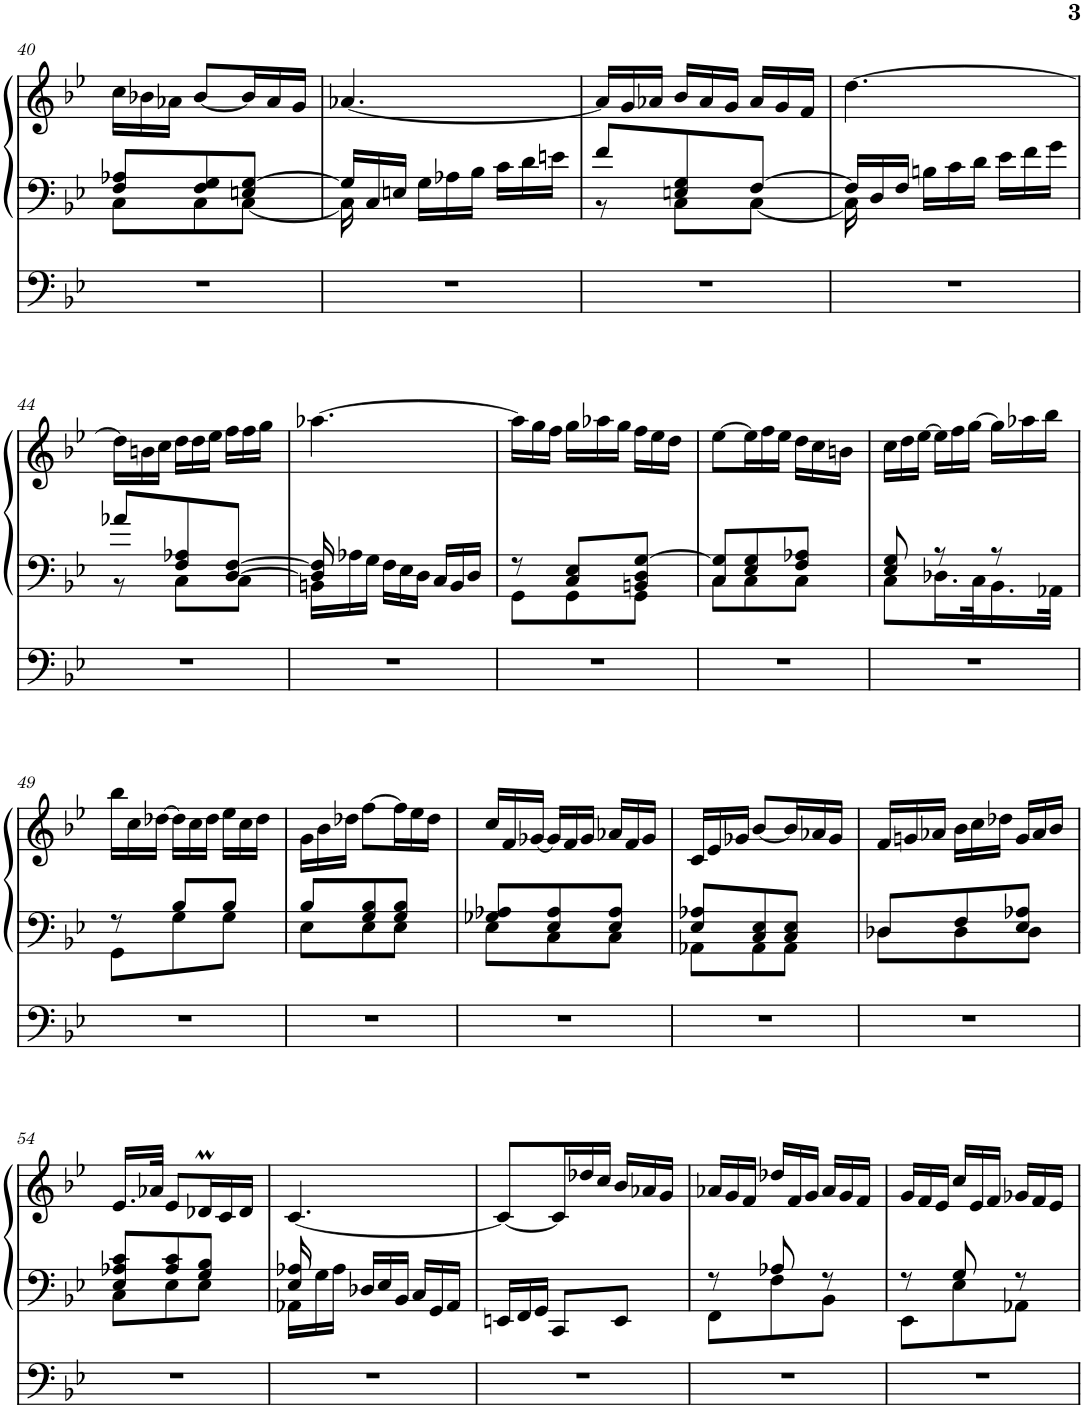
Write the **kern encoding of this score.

**kern	**kern	**kern	**kern	**kern	**kern	**kern
*part6	*part5	*part4	*part3	*part2	*part1	*part1
*staff7	*staff6	*staff5	*staff4	*staff3	*staff2	*staff1
*I"Organ	*I"Organ	*I"Pipe Organ	*I"Organ	*I"Organ	*I"Organ	*
*	*	*I'Org.	*	*	*	*
!!LO:PB:g=z
*clefF4	*clefF4	*clefG2	*clefG2	*clefF4	*clefF4	*clefG2
*k[b-e-]	*k[b-e-]	*k[b-e-]	*k[b-e-]	*k[b-e-]	*k[b-e-]	*k[b-e-]
*M3/8	*M3/8	*M3/8	*M3/8	*M3/8	*M3/8	*M3/8
=40	=40	=40	=40	=40	=40	=40
*^	*^	*	*	*	*	*
*	*	*	*	*Xtuplet	*Xtuplet	*	*	*Xtuplet
*	*	*	*	*	*	*	*^	*
8F\ 8A-X\L	8C/L	8f\ 8a-X\L	8c\L	24ggg\LL	24cc/LL	4.r	8F/ 8A-X/L	8C\L	24cc\LL
.	.	.	.	24fff\	24b-X/	.	.	.	24b-X\
.	.	.	.	24eee-\J	24a-X/J	.	.	.	24a-X\JJ
8F\ 8G\	8C/	8f\ 8g\	8c\	[8fff\	[8b-/	.	8F/ 8G/	8C\	[8b-/L
8En\ [8G\J	[8C/J	8en\ [8g\J	[8c\J	24fff\L]	24b-/L]	.	8En/ [8G/J	[8C\J	24b-/L]
.	.	.	.	24eee-\	24a-/	.	.	.	24a-/
.	.	.	.	24ddd\JJ	24g/JJ	.	.	.	24g/JJ
=41	=41	=41	=41	=41	=41	=41	=41	=41	=41
*Xtuplet	*	*Xtuplet	*	*	*	*	*Xtuplet	*	*
24G\LL]	16C]	24g\LL]	16c]	[4.eee-	[4.a-X	4.r	24G/LL]	16C\]	[4.a-X/
24C\	.	24c\	.	.	.	.	24C/	.	.
.	4ryy	.	4ryy	.	.	.	.	4ryy	.
24En\	.	24en\	.	.	.	.	24En/JJ	.	.
24G\	.	24g\	.	.	.	.	24G\LL	.	.
24A-X\	.	24a-X\	.	.	.	.	24A-X\	.	.
24B-\	.	24b-\	.	.	.	.	24B-\JJ	.	.
24c\	.	24cc\	.	.	.	.	24c\LL	.	.
24d\	.	24dd\	.	.	.	.	24d\	.	.
.	16ryy	.	16ryy	.	.	.	.	16ryy	.
24en\JJ	.	24een\JJ	.	.	.	.	24en\JJ	.	.
=42	=42	=42	=42	=42	=42	=42	=42	=42	=42
8f\L	8r	8ff\L	8r	24eee-\LL]	24a-/LL]	4.r	8f/L	8r	24a-/LL]
.	.	.	.	24ddd\	24g/	.	.	.	24g/
.	.	.	.	24eee-\	24a-X/	.	.	.	24a-X/JJ
8En\ 8G\	8C/L	8en\ 8g\	8c\L	24fff\	24b-/	.	8En/ 8G/	8C\L	24b-/LL
.	.	.	.	24eee-\	24a-/	.	.	.	24a-/
.	.	.	.	24ddd\	24g/	.	.	.	24g/JJ
[8F\J	[8C/J	[8f\J	[8c\J	24eee-\	24a-/	.	[8F/J	[8C\J	24a-/LL
.	.	.	.	24ddd\	24g/	.	.	.	24g/
.	.	.	.	24ccc\JJ	24f/JJ	.	.	.	24f/JJ
=43	=43	=43	=43	=43	=43	=43	=43	=43	=43
24F\LL]	16C]	24f\LL]	16c]	[4.aaa	[4.dd	4.r	24F/LL]	16C\]	[4.dd\
24D\	.	24d\	.	.	.	.	24D/	.	.
.	4ryy	.	4ryy	.	.	.	.	4ryy	.
24F\	.	24f\	.	.	.	.	24F/JJ	.	.
24Bn\	.	24bn\	.	.	.	.	24Bn\LL	.	.
24c\	.	24cc\	.	.	.	.	24c\	.	.
24d\	.	24dd\	.	.	.	.	24d\JJ	.	.
24e-\	.	24ee-X\	.	.	.	.	24e-\LL	.	.
24f\	.	24ff\	.	.	.	.	24f\	.	.
.	16ryy	.	16ryy	.	.	.	.	16ryy	.
24g\JJ	.	24gg\JJ	.	.	.	.	24g\JJ	.	.
!!LO:LB:g=z
=44	=44	=44	=44	=44	=44	=44	=44	=44	=44
8a-X\L	8r	8aa-X\L	8r	24aaa\LL]	24dd\LL]	4.r	8a-X/L	8r	24dd\LL]
.	.	.	.	24fff#X\	24bn\	.	.	.	24bn\
.	.	.	.	24ggg\	24cc\	.	.	.	24cc\JJ
8F\ 8A-X\	8C/L	8f\ 8a-X\	8c\L	24aaa\	24dd\	.	8F/ 8A-X/	8C\L	24dd\LL
.	.	.	.	24aaa\	24dd\	.	.	.	24dd\
.	.	.	.	24bbb-\	24ee-\	.	.	.	24ee-\JJ
[8D\ [8F\J	8C/J	[8d\ [8f\J	8c\J	24cccc\	24ff\	.	[8D/ [8F/J	8C\J	24ff\LL
.	.	.	.	24cccc\	24ff\	.	.	.	24ff\
.	.	.	.	24dddd\JJ	24gg\JJ	.	.	.	24gg\JJ
=45	=45	=45	=45	=45	=45	=45	=45	=45	=45
24BBn/LL	16D] 16F]	24Bn\LL	16d] 16f]	[4.eeee-	[4.aa-X	4.r	24BBn\LL	16D/] 16F/]	[4.aa-X\
24A-X/	.	24a-X\	.	.	.	.	24A-X\	.	.
.	4ryy	.	4ryy	.	.	.	.	4ryy	.
24G/	.	24g\	.	.	.	.	24G\JJ	.	.
24F/	.	24f\	.	.	.	.	24F\LL	.	.
24E-/	.	24e-\	.	.	.	.	24E-\	.	.
24D/	.	24d\	.	.	.	.	24D\JJ	.	.
24C/	.	24c\	.	.	.	.	24C/LL	.	.
24BB/	.	24B\	.	.	.	.	24BB/	.	.
.	16ryy	.	16ryy	.	.	.	.	16ryy	.
24D/JJ	.	24d\JJ	.	.	.	.	24D/JJ	.	.
=46	=46	=46	=46	=46	=46	=46	=46	=46	=46
8r	8GG/L	8r	8G\L	24eeee-\LL]	24aa-\LL]	4.r	8r	8GG\L	24aa-\LL]
.	.	.	.	24dddd\	24gg\	.	.	.	24gg\
.	.	.	.	24cccc\	24ff\	.	.	.	24ff\JJ
8C\ 8E-\L	8GG/	8c\ 8e-\L	8G\	24dddd\	24gg\	.	8C/ 8E-/L	8GG\	24gg\LL
.	.	.	.	24eeee-\	24aa-X\	.	.	.	24aa-X\
.	.	.	.	24dddd\	24gg\	.	.	.	24gg\JJ
8BBn\ 8D\ [8G\J	8GG/J	8Bn\ 8d\ [8g\J	8G\J	24cccc\	24ff\	.	8BBn/ 8D/ [8G/J	8GG\J	24ff\LL
.	.	.	.	24bbb-\	24ee-\	.	.	.	24ee-\
.	.	.	.	24aaa\JJ	24dd\JJ	.	.	.	24dd\JJ
=47	=47	=47	=47	=47	=47	=47	=47	=47	=47
8C\ 8G]\L	8C/L	8c\ 8g]\L	8c\L	[8bbb-\L	[8ee-\L	4.r	8C/ 8G/]L	8C\L	[8ee-\L
8E-\ 8G\	8C/	8e-\ 8g\	8c\	24bbb-\L]	24ee-\L]	.	8E-/ 8G/	8C\	24ee-\L]
.	.	.	.	24cccc\	24ff\	.	.	.	24ff\
.	.	.	.	24bbb-\	24ee-\	.	.	.	24ee-\JJ
8F\ 8A-X\J	8C/J	8f\ 8a-X\J	8c\J	24aaa\	24dd\	.	8F/ 8A-X/J	8C\J	24dd\LL
.	.	.	.	24ggg\	24cc\	.	.	.	24cc\
.	.	.	.	24fff#X\JJ	24bn\JJ	.	.	.	24bn\JJ
=48	=48	=48	=48	=48	=48	=48	=48	=48	=48
8E- 8G	8C/L	8e- 8g	8c\L	24ggg\LL	24cc\LL	4.r	8E-/ 8G/	8C\L	24cc\LL
.	.	.	.	24aaa\	24dd\	.	.	.	24dd\
.	.	.	.	[24bbb-\	[24ee-\	.	.	.	[24ee-\JJ
8r	16.D-X/L	8r	16.d-X\L	24bbb-\]	24ee-\]	.	8r	16.D-X\L	24ee-\LL]
.	.	.	.	24cccc\	24ff\	.	.	.	24ff\
.	.	.	.	[24dddd\	[24gg\	.	.	.	[24gg\JJ
.	32C/K	.	32c\K	.	.	.	.	32C\K	.
8r	16.BB-/	8r	16.B-X\	24dddd\]	24gg\]	.	8r	16.BB-\	24gg\LL]
.	.	.	.	24eeee-\	24aa-X\	.	.	.	24aa-X\
.	.	.	.	24ffff\JJ	24bb-\JJ	.	.	.	24bb-\JJ
.	32AA-X/JJk	.	32A-X\JJk	.	.	.	.	32AA-X\JJk	.
!!LO:LB:g=z
=49	=49	=49	=49	=49	=49	=49	=49	=49	=49
8r	8GG/L	8r	8G\L	24ffff\LL	24bb-\LL	4.r	8r	8GG\L	24bb-\LL
.	.	.	.	24ggg\	24cc\	.	.	.	24cc\
.	.	.	.	[24aaa-X\	[24dd-X\	.	.	.	[24dd-X\JJ
8B-\L	8G/	8b-\L	8g\	24aaa-\]	24dd-\]	.	8B-/L	8G\	24dd-\LL]
.	.	.	.	24ggg\	24cc\	.	.	.	24cc\
.	.	.	.	24aaa-\	24dd-\	.	.	.	24dd-\JJ
8B-\J	8G/J	8b-\J	8g\J	24bbb-\	24ee-\	.	8B-/J	8G\J	24ee-\LL
.	.	.	.	24ggg\	24cc\	.	.	.	24cc\
.	.	.	.	24aaa-\JJ	24dd-\JJ	.	.	.	24dd-\JJ
=50	=50	=50	=50	=50	=50	=50	=50	=50	=50
8B-\L	8E-\L	8b-\L	8e-\L	24ddd\LL	24g\LL	4.r	8B-/L	8E-\L	24g\LL
.	.	.	.	24fff\	24b-\	.	.	.	24b-\
.	.	.	.	24aaa-X\J	24dd-X\J	.	.	.	24dd-X\JJ
8G\ 8B-\	8E-\	8g\ 8b-\	8e-\	[8cccc\	[8ff\	.	8G/ 8B-/	8E-\	[8ff\L
8G\ 8B-\J	8E-\J	8g\ 8b-\J	8e-\J	24cccc\L]	24ff\L]	.	8G/ 8B-/J	8E-\J	24ff\L]
.	.	.	.	24bbb-\	24ee-\	.	.	.	24ee-\
.	.	.	.	24aaa-\JJ	24dd-\JJ	.	.	.	24dd-\JJ
=51	=51	=51	=51	=51	=51	=51	=51	=51	=51
8G-X\ 8A-X\L	8E-\L	8g-X\ 8a-X\L	8e-\L	24ggg\LL	24cc/LL	4.r	8G-X/ 8A-X/L	8E-\L	24cc/LL
.	.	.	.	24ccc\	24f/	.	.	.	24f/
.	.	.	.	[24ccc#X\	[24g-X/	.	.	.	[24g-X/JJ
8E-\ 8A-\	8C\	8e-\ 8a-\	8c\	24ccc#\]	24g-/]	.	8E-/ 8A-/	8C\	24g-/LL]
.	.	.	.	24cccn\	24f/	.	.	.	24f/
.	.	.	.	24ccc#X\	24g-/	.	.	.	24g-/JJ
8E-\ 8A-\J	8C\J	8e-\ 8a-\J	8c\J	24eee-\	24a-X/	.	8E-/ 8A-/J	8C\J	24a-X/LL
.	.	.	.	24cccn\	24f/	.	.	.	24f/
.	.	.	.	24ccc#X\JJ	24g-/JJ	.	.	.	24g-/JJ
=52	=52	=52	=52	=52	=52	=52	=52	=52	=52
8E-\ 8A-X\L	8AA-X/L	8e-\ 8a-X\L	8A-X\L	24gg\LL	24c/LL	4.r	8E-/ 8A-X/L	8AA-X\L	24c/LL
.	.	.	.	24bb-\	24e-/	.	.	.	24e-/
.	.	.	.	24ccc#X\J	24g-X/J	.	.	.	24g-X/JJ
8C\ 8E-\	8AA-/	8c\ 8e-\	8A-\	[8fff\	[8b-/	.	8C/ 8E-/	8AA-\	[8b-/L
8C\ 8E-\J	8AA-/J	8c\ 8e-\J	8A-\J	24fff\L]	24b-/L]	.	8C/ 8E-/J	8AA-\J	24b-/L]
.	.	.	.	24eee-\	24a-X/	.	.	.	24a-X/
.	.	.	.	24ccc#\JJ	24g-/JJ	.	.	.	24g-/JJ
=53	=53	=53	=53	=53	=53	=53	=53	=53	=53
8D-X\L	8D-\L	8d-X\L	8d-\L	24ccc\LL	24f/LL	4.r	8D-X/L	8D-\L	24f/LL
.	.	.	.	24ddd\	24gn/	.	.	.	24gn/
.	.	.	.	24eee-\	24a-X/	.	.	.	24a-X/JJ
8F\	8D-\	8f\	8d-\	24fff\	24b-/	.	8F/	8D-\	24b-\LL
.	.	.	.	24ggg\	24cc/	.	.	.	24cc\
.	.	.	.	24aaa-X\	24dd-X/	.	.	.	24dd-X\JJ
8E-\ 8A-X\J	8D-\J	8e-\ 8a-X\J	8d-\J	24ddd\	24g/	.	8E-/ 8A-X/J	8D-\J	24g/LL
.	.	.	.	24eee-\	24a-/	.	.	.	24a-/
.	.	.	.	24fff\JJ	24b-/JJ	.	.	.	24b-/JJ
!!LO:LB:g=z
=54	=54	=54	=54	=54	=54	=54	=54	=54	=54
8E-\ 8A-X\ 8c\L	8C\L	8e-\ 8a-X\ 8cc\L	8c\L	16.bb-\LL	16.e-/LL	4.r	8E-/ 8A-X/ 8c/L	8C\L	16.e-/LL
.	.	.	.	32eee-\Jk	32a-X/Jk	.	.	.	32a-X/JJk
8A-\ 8c\	8E-\	8a-\ 8cc\	8e-\	8bb-\	8e-/	.	8A-/ 8c/	8E-\	8e-/L
8G\ 8B-\J	8E-\J	8g\ 8b-\J	8e-\J	144bb-!\LLL	144e-!/LLL	.	8G/ 8B-/J	8E-\J	24d-XM/L
.	.	.	.	144aa-X!\	144d-X!/	.	.	.	.
.	.	.	.	144bb-!\J	144e-!/J	.	.	.	.
.	.	.	.	48aa-!\J	48d-!/J	.	.	.	.
.	.	.	.	24gg\	24c/	.	.	.	24c/
.	.	.	.	24aa-\JJ	24d-/JJ	.	.	.	24d-/JJ
=55	=55	=55	=55	=55	=55	=55	=55	=55	=55
24AA-X/LL	16E- 16A-X	24A-X\LL	16e- 16a-X	[4.gg	[4.c	4.r	24AA-X\LL	16E-/ 16A-X/	[4.c/
24G/	.	24g\	.	.	.	.	24G\	.	.
.	4ryy	.	4ryy	.	.	.	.	4ryy	.
24A-/	.	24a-\	.	.	.	.	24A-\JJ	.	.
24D-X/	.	24d-X\	.	.	.	.	24D-X/LL	.	.
24E-/	.	24e-\	.	.	.	.	24E-/	.	.
24BB-/	.	24B-\	.	.	.	.	24BB-/JJ	.	.
24C/	.	24c\	.	.	.	.	24C/LL	.	.
24GG/	.	24G\	.	.	.	.	24GG/	.	.
.	16ryy	.	16ryy	.	.	.	.	16ryy	.
24AA-/JJ	.	24A-\JJ	.	.	.	.	24AA-/JJ	.	.
*v	*v	*	*	*	*	*	*v	*v	*
*	*v	*v	*	*	*	*	*
=56	=56	=56	=56	=56	=56	=56
24EEn/LL	24En\LL	8gg\L_	8c/L_	4.r	24EEn/LL	8c/L_
24FF/	24F\	.	.	.	24FF/	.
24GG/J	24G\J	.	.	.	24GG/JJ	.
8CC/	8C\	24gg\L]	24c/L]	.	8CC/L	24c/L]
.	.	24aaa-X\	24dd-X/	.	.	24dd-X/
.	.	24ggg\	24cc/	.	.	24cc/JJ
8EE/J	8E\J	24fff\	24b-/	.	8EE/J	24b-/LL
.	.	24eee-\	24a-X/	.	.	24a-X/
.	.	24ddd\JJ	24g/JJ	.	.	24g/JJ
=57	=57	=57	=57	=57	=57	=57
*^	*^	*	*	*	*^	*
8r	8FF/L	8r	8F\L	24eee-\LL	24a-X/LL	4.r	8r	8FF\L	24a-X/LL
.	.	.	.	24ddd\	24g/	.	.	.	24g/
.	.	.	.	24ccc\	24f/	.	.	.	24f/JJ
8A-X	8F/	8a-X	8f\	24aaa-X\	24dd-X/	.	8A-X/	8F\	24dd-X/LL
.	.	.	.	24ccc\	24f/	.	.	.	24f/
.	.	.	.	24ddd\	24g/	.	.	.	24g/JJ
8r	8BB-/J	8r	8B-\J	24eee-\	24a-/	.	8r	8BB-\J	24a-/LL
.	.	.	.	24ddd\	24g/	.	.	.	24g/
.	.	.	.	24ccc\JJ	24f/JJ	.	.	.	24f/JJ
=58	=58	=58	=58	=58	=58	=58	=58	=58	=58
8r	8EE-/L	8r	8E-X\L	24ddd\LL	24g/LL	4.r	8r	8EE-\L	24g/LL
.	.	.	.	24ccc\	24f/	.	.	.	24f/
.	.	.	.	24bb-\	24e-/	.	.	.	24e-/JJ
8G	8E-/	8g	8e-\	24ggg\	24cc/	.	8G/	8E-\	24cc/LL
.	.	.	.	24bb-\	24e-/	.	.	.	24e-/
.	.	.	.	24ccc\	24f/	.	.	.	24f/JJ
8r	8AA-X/J	8r	8A-X\J	24ccc#X\	24g-X/	.	8r	8AA-X\J	24g-X/LL
.	.	.	.	24cccn\	24f/	.	.	.	24f/
.	.	.	.	24bb-\JJ	24e-/JJ	.	.	.	24e-/JJ
*v	*v	*	*	*	*	*	*v	*v	*
*	*v	*v	*	*	*	*	*
=	=	=	=	=	=	=
*-	*-	*-	*-	*-	*-	*-
